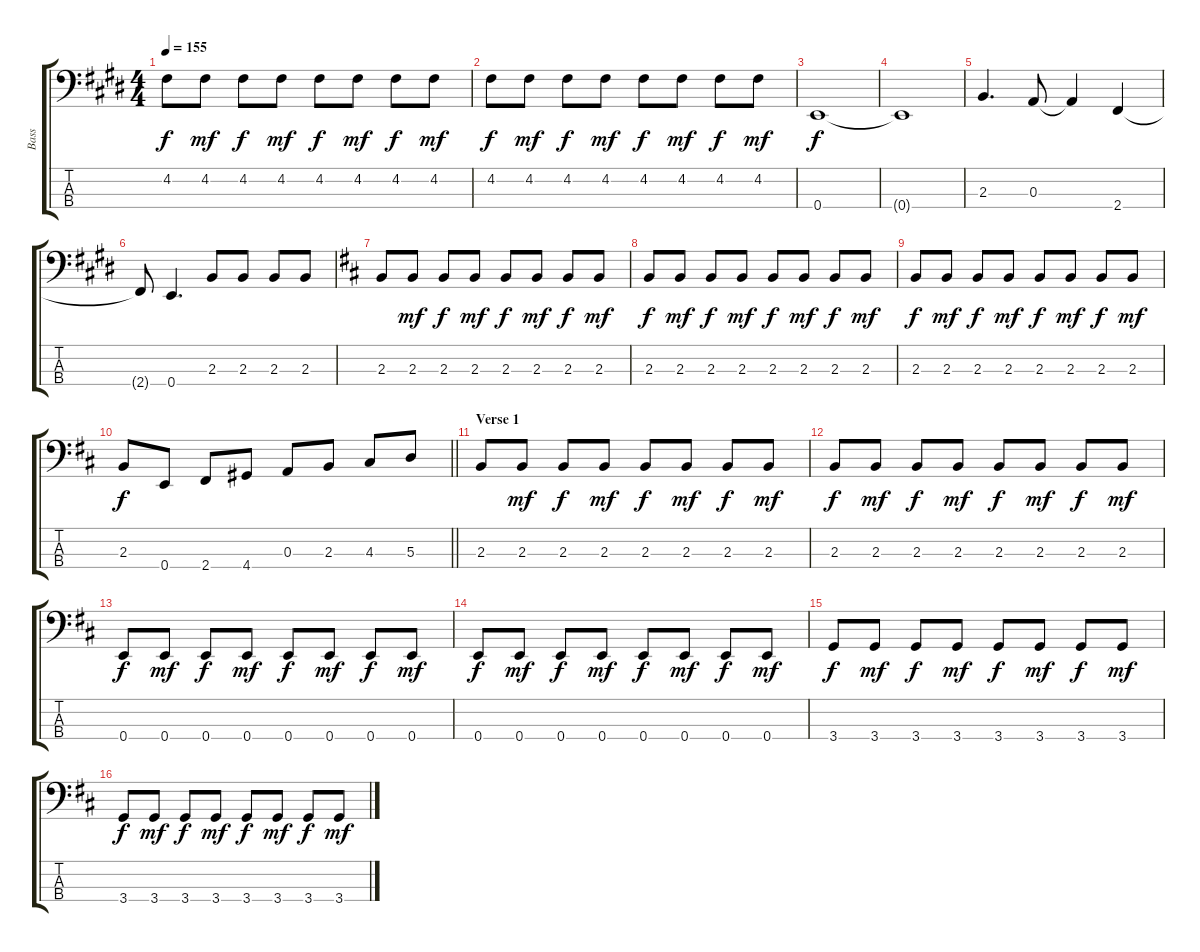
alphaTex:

\track ("Bass" "Bass") {instrument electricbassfinger}
\staff {score tabs}
\tuning (G2 D2 A1 E1) {hide}
\ts (4 4)
\tempo 155
\clef f4
\ks e
4.2.8{dy f} 4.2.8{dy mf} 4.2.8{dy f} 4.2.8{dy mf} 4.2.8{dy f} 4.2.8{dy mf} 4.2.8{dy f} 4.2.8{dy mf} |
4.2.8{dy f} 4.2.8{dy mf} 4.2.8{dy f} 4.2.8{dy mf} 4.2.8{dy f} 4.2.8{dy mf} 4.2.8{dy f} 4.2.8{dy mf} |
0.4.1{dy f} |
0.4{t}.1 |
2.3.4{d} 0.3.8 0.3{t}.4 2.4.4 |
2.4{t}.8 0.4.4{d} 2.3.8 2.3.8 2.3.8 2.3.8 |
\ks d
2.3.8 2.3.8{dy mf} 2.3.8{dy f} 2.3.8{dy mf} 2.3.8{dy f} 2.3.8{dy mf} 2.3.8{dy f} 2.3.8{dy mf} |
2.3.8{dy f} 2.3.8{dy mf} 2.3.8{dy f} 2.3.8{dy mf} 2.3.8{dy f} 2.3.8{dy mf} 2.3.8{dy f} 2.3.8{dy mf} |
2.3.8{dy f} 2.3.8{dy mf} 2.3.8{dy f} 2.3.8{dy mf} 2.3.8{dy f} 2.3.8{dy mf} 2.3.8{dy f} 2.3.8{dy mf} |
\barLineRight lightlight
2.3.8{dy f} 0.4.8 2.4.8 4.4.8 0.3.8 2.3.8 4.3.8 5.3.8 |
\section ("" "Verse 1")
2.3.8 2.3.8{dy mf} 2.3.8{dy f} 2.3.8{dy mf} 2.3.8{dy f} 2.3.8{dy mf} 2.3.8{dy f} 2.3.8{dy mf} |
2.3.8{dy f} 2.3.8{dy mf} 2.3.8{dy f} 2.3.8{dy mf} 2.3.8{dy f} 2.3.8{dy mf} 2.3.8{dy f} 2.3.8{dy mf} |
0.4.8{dy f} 0.4.8{dy mf} 0.4.8{dy f} 0.4.8{dy mf} 0.4.8{dy f} 0.4.8{dy mf} 0.4.8{dy f} 0.4.8{dy mf} |
0.4.8{dy f} 0.4.8{dy mf} 0.4.8{dy f} 0.4.8{dy mf} 0.4.8{dy f} 0.4.8{dy mf} 0.4.8{dy f} 0.4.8{dy mf} |
3.4.8{dy f} 3.4.8{dy mf} 3.4.8{dy f} 3.4.8{dy mf} 3.4.8{dy f} 3.4.8{dy mf} 3.4.8{dy f} 3.4.8{dy mf} |
3.4.8{dy f} 3.4.8{dy mf} 3.4.8{dy f} 3.4.8{dy mf} 3.4.8{dy f} 3.4.8{dy mf} 3.4.8{dy f} 3.4.8{dy mf}
